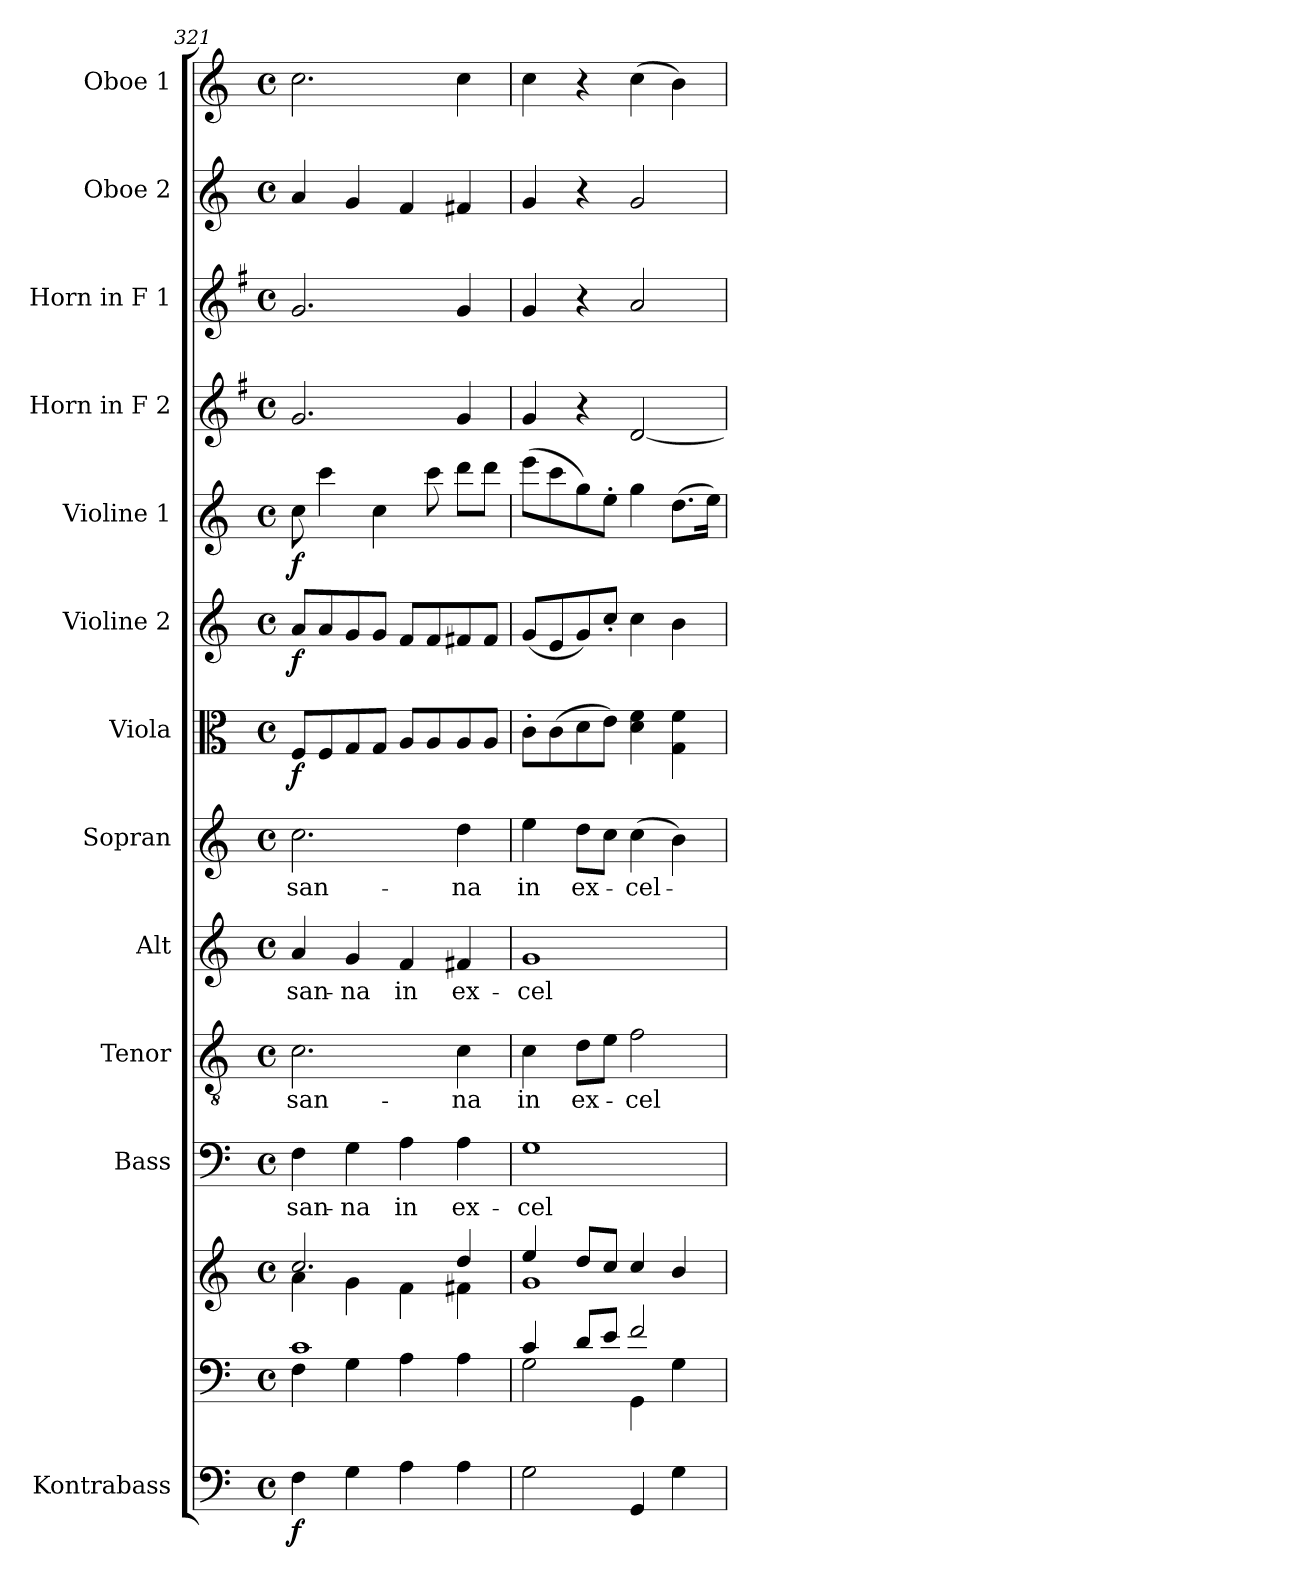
**kern	**dynam	**kern	**kern	**kern	**text	**kern	**text	**kern	**text	**kern	**text	**kern	**dynam	**kern	**dynam	**kern	**dynam	**kern	**kern	**kern	**kern
*part13	*part13	*part12	*part12	*part11	*part11	*part10	*part10	*part9	*part9	*part8	*part8	*part7	*part7	*part6	*part6	*part5	*part5	*part4	*part3	*part2	*part1
*staff14	*staff14	*staff13	*staff12	*staff11	*staff11	*staff10	*staff10	*staff9	*staff9	*staff8	*staff8	*staff7	*staff7	*staff6	*staff6	*staff5	*staff5	*staff4	*staff3	*staff2	*staff1
*I"Kontrabass	*	*	*	*I"Bass	*	*I"Tenor	*	*I"Alt	*	*I"Sopran	*	*I"Viola	*	*I"Violine 2	*	*I"Violine 1	*	*I"Horn in F 2	*I"Horn in F 1	*I"Oboe 2	*I"Oboe 1
*I'Kb.	*	*	*	*I'B.	*	*I'T.	*	*I'A.	*	*I'S.	*	*I'Vla.	*	*I'Vl. 2	*	*I'Vl. 1	*	*	*	*I'Ob. 2	*I'Ob. 1
*clefF4	*	*clefF4	*clefG2	*clefF4	*	*clefGv2	*	*clefG2	*	*clefG2	*	*clefC3	*	*clefG2	*	*clefG2	*	*clefG2	*clefG2	*clefG2	*clefG2
*ITrd7c12	*	*	*	*	*	*	*	*	*	*	*	*	*	*	*	*	*	*ITrd4c7	*ITrd4c7	*	*
*k[]	*	*k[]	*k[]	*k[]	*	*k[]	*	*k[]	*	*k[]	*	*k[]	*	*k[]	*	*k[]	*	*k[]	*k[]	*k[]	*k[]
*C:	*	*C:	*C:	*C:	*	*C:	*	*C:	*	*C:	*	*C:	*	*C:	*	*C:	*	*C:	*C:	*C:	*C:
*M4/4	*	*M4/4	*M4/4	*M4/4	*	*M4/4	*	*M4/4	*	*M4/4	*	*M4/4	*	*M4/4	*	*M4/4	*	*M4/4	*M4/4	*M4/4	*M4/4
*met(c)	*	*met(c)	*met(c)	*met(c)	*	*met(c)	*	*met(c)	*	*met(c)	*	*met(c)	*	*met(c)	*	*met(c)	*	*met(c)	*met(c)	*met(c)	*met(c)
=321	=321	=321	=321	=321	=321	=321	=321	=321	=321	=321	=321	=321	=321	=321	=321	=321	=321	=321	=321	=321	=321
*	*	*^	*^	*	*	*	*	*	*	*	*	*	*	*	*	*	*	*	*	*	*
!	!LO:DY:b	!	!	!	!	!	!LO:LY:b	!	!LO:LY:b	!	!LO:LY:b	!	!LO:LY:b	!	!LO:DY:b	!	!LO:DY:b	!	!LO:DY:b	!	!	!	!
4FF\	f	1c	4F\	2.cc/	4a\	4F\	-san-	2.c\	-san-	4a/	-san-	2.cc\	-san-	8F/L	f	8a/L	f	8cc\	f	2.c/	2.c/	4a/	2.cc\
.	.	.	.	.	.	.	.	.	.	.	.	.	.	8F/	.	8a/	.	4ccc\	.	.	.	.	.
!	!	!	!	!	!	!	!LO:LY:b	!	!	!	!LO:LY:b	!	!	!	!	!	!	!	!	!	!	!	!
4GG\	.	.	4G\	.	4g\	4G\	-na	.	.	4g/	-na	.	.	8G/	.	8g/	.	.	.	.	.	4g/	.
.	.	.	.	.	.	.	.	.	.	.	.	.	.	8G/J	.	8g/J	.	4cc\	.	.	.	.	.
!	!	!	!	!	!	!	!LO:LY:b	!	!	!	!LO:LY:b	!	!	!	!	!	!	!	!	!	!	!	!
4AA\	.	.	4A\	.	4f\	4A\	in	.	.	4f/	in	.	.	8A/L	.	8f/L	.	.	.	.	.	4f/	.
.	.	.	.	.	.	.	.	.	.	.	.	.	.	8A/	.	8f/	.	8ccc\	.	.	.	.	.
!	!	!	!	!	!	!	!LO:LY:b	!	!LO:LY:b	!	!LO:LY:b	!	!LO:LY:b	!	!	!	!	!	!	!	!	!	!
4AA\	.	.	4A\	4dd/	4f#X\	4A\	ex-	4c\	-na	4f#X/	ex-	4dd\	-na	8A/	.	8f#X/	.	8ddd\L	.	4c/	4c/	4f#X/	4cc\
.	.	.	.	.	.	.	.	.	.	.	.	.	.	8A/J	.	8f#/J	.	8ddd\J	.	.	.	.	.
=322	=322	=322	=322	=322	=322	=322	=322	=322	=322	=322	=322	=322	=322	=322	=322	=322	=322	=322	=322	=322	=322	=322	=322
!	!	!	!	!	!	!	!LO:LY:b	!	!LO:LY:b	!	!LO:LY:b	!	!LO:LY:b	!	!	!	!	!	!	!	!	!	!
2GG\	.	4c/	2G\	4ee/	1g	1G	-cel-	4c\	in	1g	-cel-	4ee\	in	8c'>\L	.	(<8g/L	.	(>8eee\L	.	4c/	4c/	4g/	4cc\
.	.	.	.	.	.	.	.	.	.	.	.	.	.	(>8c\	.	8e/	.	8ccc\	.	.	.	.	.
!	!	!	!	!	!	!	!	!	!LO:LY:b	!	!	!	!LO:LY:b	!	!	!	!	!	!	!	!	!	!
.	.	8d/L	.	8dd/L	.	.	.	8d\L	ex-	.	.	8dd\L	ex-	8d\	.	8g/)	.	8gg\)	.	4r	4r	4r	4r
.	.	8e/J	.	8cc/J	.	.	.	8e\J	.	.	.	8cc\J	.	8e\J)	.	8cc'</J	.	8ee'>\J	.	.	.	.	.
!	!	!	!	!	!	!	!	!	!LO:LY:b	!	!	!	!LO:LY:b	!	!	!	!	!	!	!	!	!	!
4GGG/	.	2f/	4GG\	4cc/	.	.	.	2f\	-cel-	.	.	(>4cc\	-cel-	4d\ 4f\	.	4cc\	.	4gg\	.	[2G/	2d/	2g/	(>4cc\
4GG\	.	.	4G\	4b/	.	.	.	.	.	.	.	4b\)	.	4G\ 4f\	.	4b\	.	(>8.dd\L	.	.	.	.	4b\)
.	.	.	.	.	.	.	.	.	.	.	.	.	.	.	.	.	.	16ee\Jk)	.	.	.	.	.
*	*	*v	*v	*	*	*	*	*	*	*	*	*	*	*	*	*	*	*	*	*	*	*	*
*	*	*	*v	*v	*	*	*	*	*	*	*	*	*	*	*	*	*	*	*	*	*	*
=	=	=	=	=	=	=	=	=	=	=	=	=	=	=	=	=	=	=	=	=	=
*-	*-	*-	*-	*-	*-	*-	*-	*-	*-	*-	*-	*-	*-	*-	*-	*-	*-	*-	*-	*-	*-
